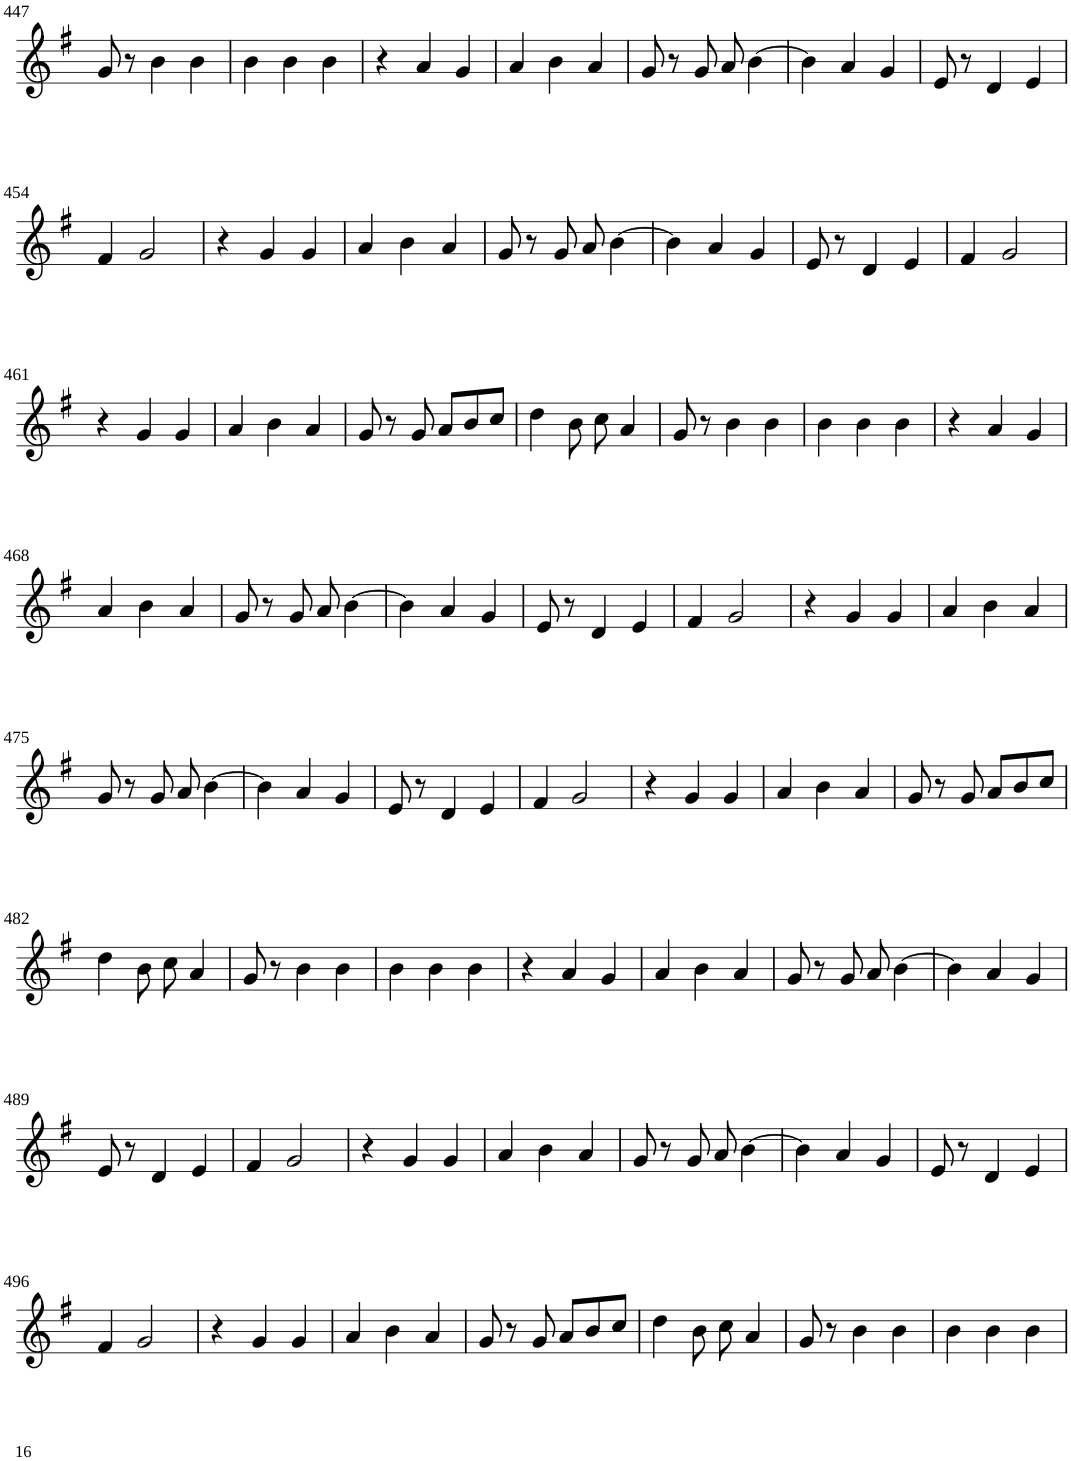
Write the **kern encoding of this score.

**kern
*part1
*staff1
*I"Violin
!!LO:PB:g=z
*clefG2
*k[f#]
*G:
*M6/8
=447
8g/
8r
4b\
4b\
=448
4b\
4b\
4b\
=449
4r
4a/
4g/
=450
4a/
4b\
4a/
=451
8g/
8r
8g/
8a/
[4b\
=452
4b\]
4a/
4g/
=453
8e/
8r
4d/
4e/
!!LO:LB:g=z
=454
4f#/
2g/
=455
4r
4g/
4g/
=456
4a/
4b\
4a/
=457
8g/
8r
8g/
8a/
[4b\
=458
4b\]
4a/
4g/
=459
8e/
8r
4d/
4e/
=460
4f#/
2g/
!!LO:LB:g=z
=461
4r
4g/
4g/
=462
4a/
4b\
4a/
=463
8g/
8r
8g/
8a/L
8b/
8cc/J
=464
4dd\
8b\
8cc\
4a/
=465
8g/
8r
4b\
4b\
=466
4b\
4b\
4b\
=467
4r
4a/
4g/
!!LO:LB:g=z
=468
4a/
4b\
4a/
=469
8g/
8r
8g/
8a/
[4b\
=470
4b\]
4a/
4g/
=471
8e/
8r
4d/
4e/
=472
4f#/
2g/
=473
4r
4g/
4g/
=474
4a/
4b\
4a/
!!LO:LB:g=z
=475
8g/
8r
8g/
8a/
[4b\
=476
4b\]
4a/
4g/
=477
8e/
8r
4d/
4e/
=478
4f#/
2g/
=479
4r
4g/
4g/
=480
4a/
4b\
4a/
=481
8g/
8r
8g/
8a/L
8b/
8cc/J
!!LO:LB:g=z
=482
4dd\
8b\
8cc\
4a/
=483
8g/
8r
4b\
4b\
=484
4b\
4b\
4b\
=485
4r
4a/
4g/
=486
4a/
4b\
4a/
=487
8g/
8r
8g/
8a/
[4b\
=488
4b\]
4a/
4g/
!!LO:LB:g=z
=489
8e/
8r
4d/
4e/
=490
4f#/
2g/
=491
4r
4g/
4g/
=492
4a/
4b\
4a/
=493
8g/
8r
8g/
8a/
[4b\
=494
4b\]
4a/
4g/
=495
8e/
8r
4d/
4e/
!!LO:LB:g=z
=496
4f#/
2g/
=497
4r
4g/
4g/
=498
4a/
4b\
4a/
=499
8g/
8r
8g/
8a/L
8b/
8cc/J
=500
4dd\
8b\
8cc\
4a/
=501
8g/
8r
4b\
4b\
=502
4b\
4b\
4b\
=
*-
